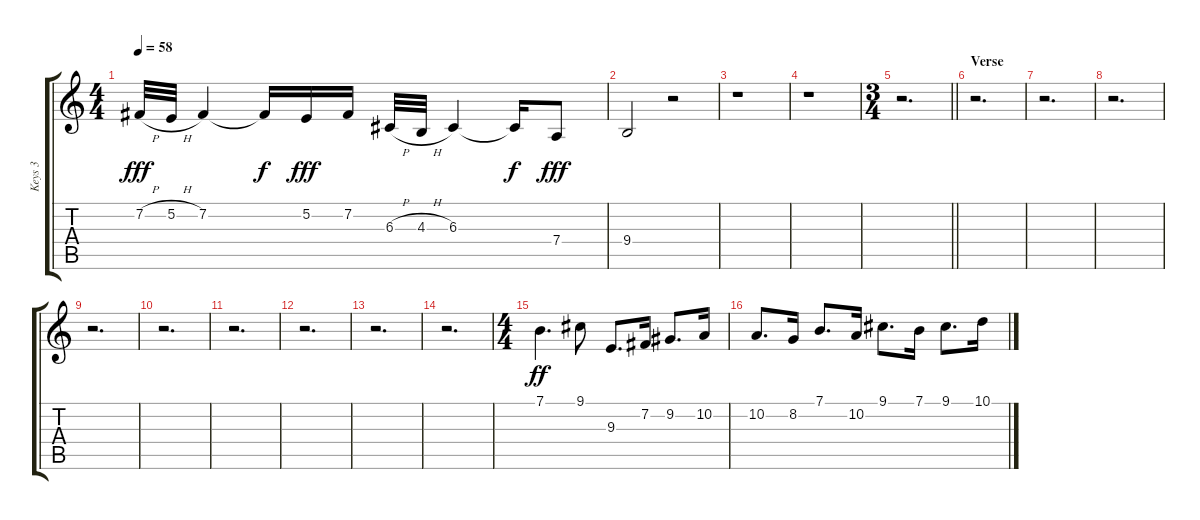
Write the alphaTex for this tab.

\track ("Keys 3" "Keys 3") {instrument lead1square}
\staff {score tabs}
\tuning (E4 B3 G3 D3 A2 E2) {hide}
\ts (4 4)
\tempo 58
\clef g2
\ks c
7.2{h}.32{dy fff} 5.2{h}.32 7.2.4 7.2{t}.16{dy f} 5.2.16{dy fff} 7.2.16 6.3{h}.32 4.3{h}.32 6.3.4 6.3{t}.16{dy f} 7.4.8{dy fff} |
9.4.2 r.2 |
r.1 |
r.1 |
\ts (3 4)
\barLineRight lightlight
r.2{d} |
\section ("" "Verse")
r.2{d} |
r.2{d} |
r.2{d} |
r.2{d} |
r.2{d} |
r.2{d} |
r.2{d} |
r.2{d} |
r.2{d} |
\ts (4 4)
7.1.4{d dy ff instrument lead2sawtooth} 9.1.8 9.3.8{d} 7.2.16 9.2.8{d} 10.2.16 |
10.2.8{d} 8.2.16 7.1.8{d} 10.2.16 9.1.8{d} 7.1.16 9.1.8{d} 10.1.16
